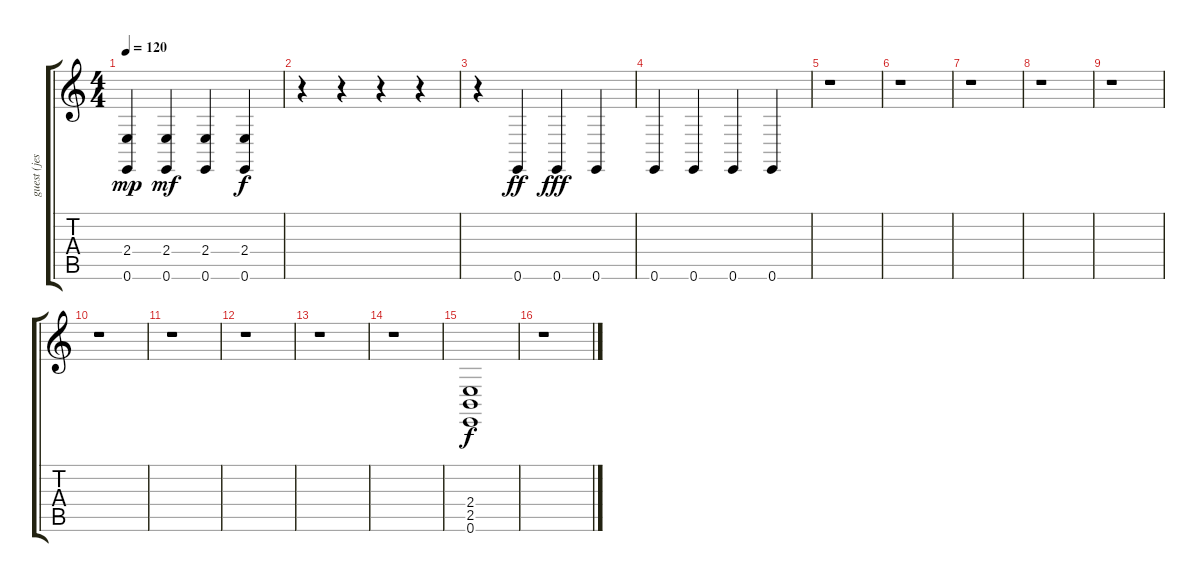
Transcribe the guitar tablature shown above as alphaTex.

\track ("guest (jessica) atmosphere" "guest (jes") {instrument fx4atmosphere}
\staff {score tabs}
\tuning (E4 B3 G3 D3 A2 E2) {hide}
\ts (4 4)
\tempo 120
\clef g2
\ks c
(2.4 0.6).4{dy mp} (2.4 0.6).4{dy mf} (2.4 0.6).4 (2.4 0.6).4{dy f} |
r.4 r.4 r.4 r.4 |
r.4 0.6.4{dy ff} 0.6.4{dy fff} 0.6.4 |
0.6.4 0.6.4 0.6.4 0.6.4 |
r.1 |
r.1 |
r.1 |
r.1 |
r.1 |
r.1 |
r.1 |
r.1 |
r.1 |
r.1 |
(2.4 2.5 0.6).1{dy f} |
r.1
